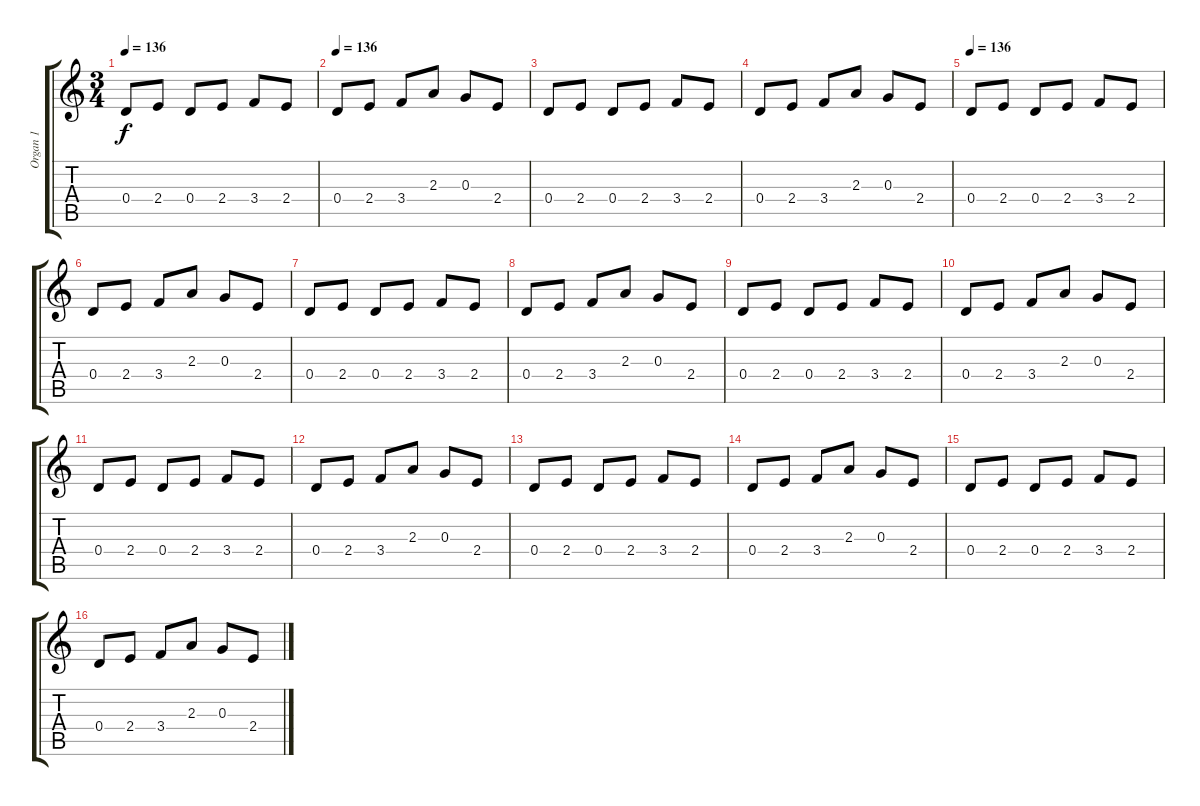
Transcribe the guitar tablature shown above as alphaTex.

\track ("Organ 1" "Organ 1") {instrument acousticguitarsteel}
\staff {score tabs}
\tuning (E4 B3 G3 D3 A2 E2) {hide}
\ts (3 4)
\tempo 136
\clef g2
\ks c
0.4.8{dy f} 2.4.8 0.4.8 2.4.8 3.4.8 2.4.8 |
\tempo 136
0.4.8 2.4.8 3.4.8 2.3.8 0.3.8 2.4.8 |
0.4.8 2.4.8 0.4.8 2.4.8 3.4.8 2.4.8 |
0.4.8 2.4.8 3.4.8 2.3.8 0.3.8 2.4.8 |
\tempo 136
0.4.8 2.4.8 0.4.8 2.4.8 3.4.8 2.4.8 |
0.4.8 2.4.8 3.4.8 2.3.8 0.3.8 2.4.8 |
0.4.8 2.4.8 0.4.8 2.4.8 3.4.8 2.4.8 |
0.4.8 2.4.8 3.4.8 2.3.8 0.3.8 2.4.8 |
0.4.8 2.4.8 0.4.8 2.4.8 3.4.8 2.4.8 |
0.4.8 2.4.8 3.4.8 2.3.8 0.3.8 2.4.8 |
0.4.8 2.4.8 0.4.8 2.4.8 3.4.8 2.4.8 |
0.4.8 2.4.8 3.4.8 2.3.8 0.3.8 2.4.8 |
0.4.8 2.4.8 0.4.8 2.4.8 3.4.8 2.4.8 |
0.4.8 2.4.8 3.4.8 2.3.8 0.3.8 2.4.8 |
0.4.8 2.4.8 0.4.8 2.4.8 3.4.8 2.4.8 |
0.4.8 2.4.8 3.4.8 2.3.8 0.3.8 2.4.8
